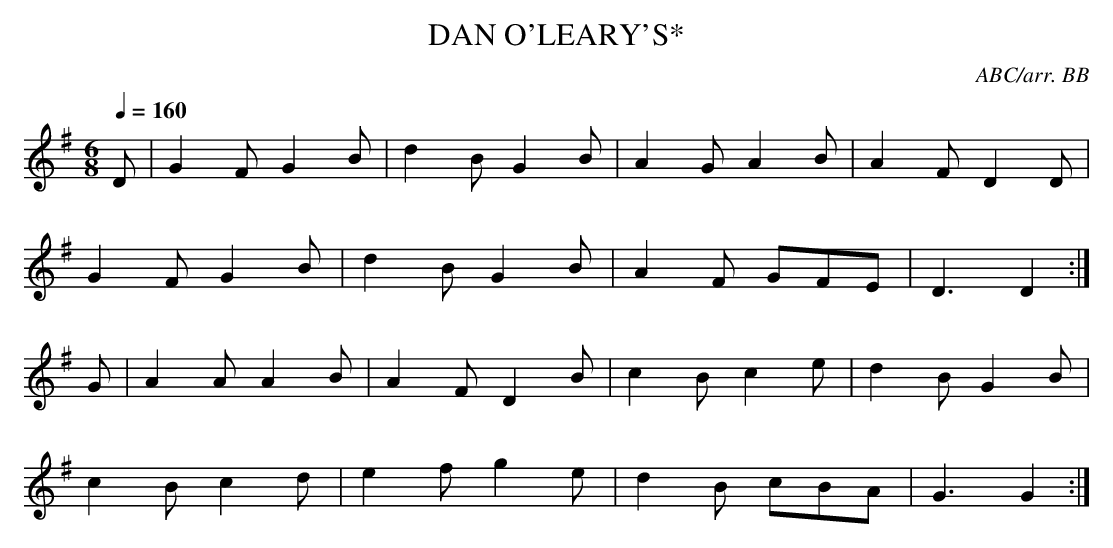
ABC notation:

X:1
T:DAN O'LEARY'S*
C:ABC/arr. BB
Q:1/4=160
L:1/8
M:6/8
K:G
D|G2F G2B|d2B G2B|A2G A2B|A2F D2D|
G2F G2B|d2B G2B|A2F GFE|D3 D2:|
G|A2A A2B|A2F D2B|c2B c2e|d2B G2B|
c2B c2d|e2f g2e|d2B cBA|G3 G2:|
